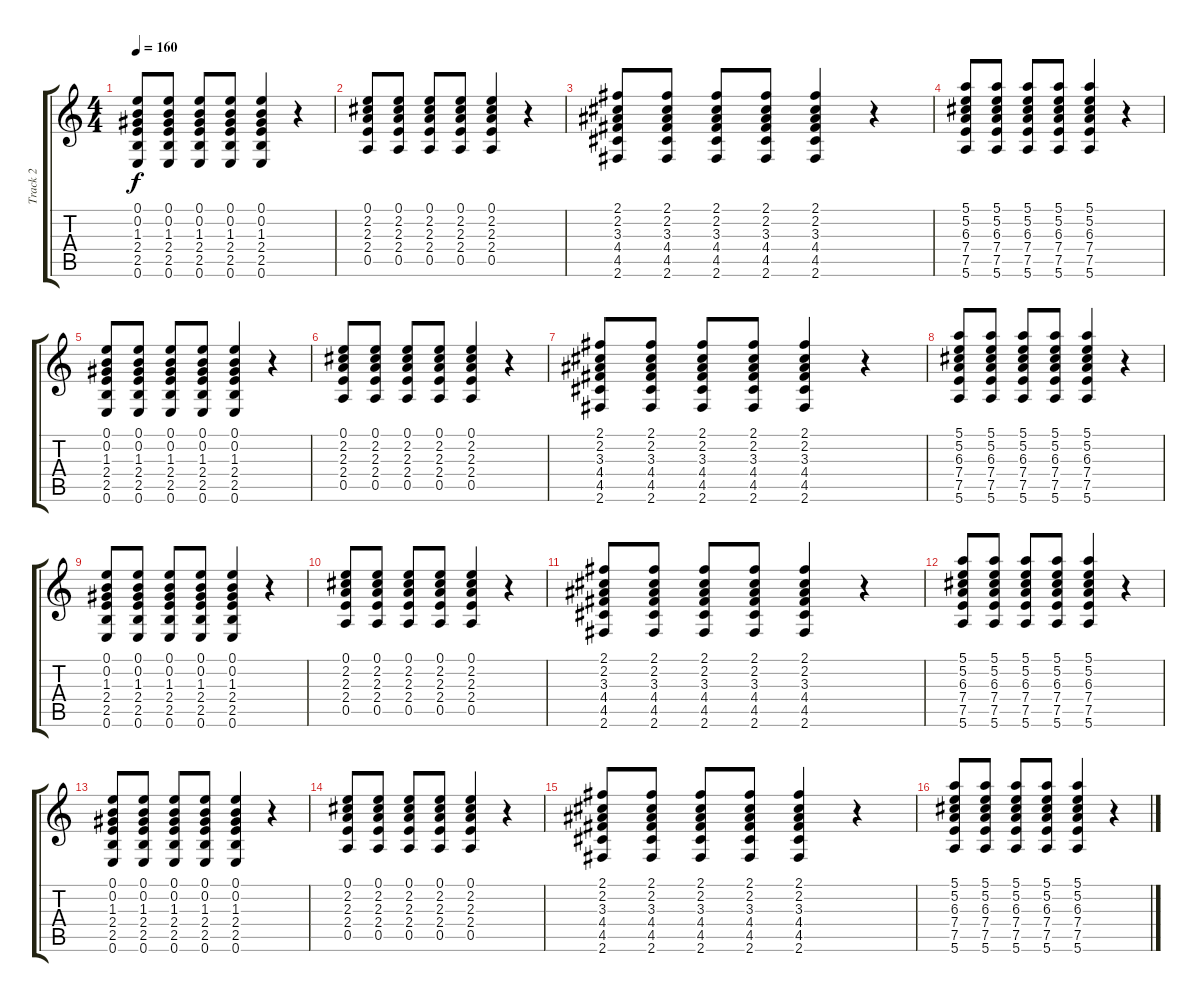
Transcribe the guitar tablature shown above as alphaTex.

\track ("Track 2" "Track 2") {instrument electricguitarjazz}
\staff {score tabs}
\tuning (E4 B3 G3 D3 A2 E2) {hide}
\ts (4 4)
\tempo 160
\clef g2
\ks c
(0.1 0.2 1.3 2.4 2.5 0.6).8{dy f} (0.1 0.2 1.3 2.4 2.5 0.6).8 (0.1 0.2 1.3 2.4 2.5 0.6).8 (0.1 0.2 1.3 2.4 2.5 0.6).8 (0.1 0.2 1.3 2.4 2.5 0.6).4 r.4 |
(0.1 2.2 2.3 2.4 0.5).8 (0.1 2.2 2.3 2.4 0.5).8 (0.1 2.2 2.3 2.4 0.5).8 (0.1 2.2 2.3 2.4 0.5).8 (0.1 2.2 2.3 2.4 0.5).4 r.4 |
(2.1 2.2 3.3 4.4 4.5 2.6).8 (2.1 2.2 3.3 4.4 4.5 2.6).8 (2.1 2.2 3.3 4.4 4.5 2.6).8 (2.1 2.2 3.3 4.4 4.5 2.6).8 (2.1 2.2 3.3 4.4 4.5 2.6).4 r.4 |
(5.1 5.2 6.3 7.4 7.5 5.6).8 (5.1 5.2 6.3 7.4 7.5 5.6).8 (5.1 5.2 6.3 7.4 7.5 5.6).8 (5.1 5.2 6.3 7.4 7.5 5.6).8 (5.1 5.2 6.3 7.4 7.5 5.6).4 r.4 |
(0.1 0.2 1.3 2.4 2.5 0.6).8 (0.1 0.2 1.3 2.4 2.5 0.6).8 (0.1 0.2 1.3 2.4 2.5 0.6).8 (0.1 0.2 1.3 2.4 2.5 0.6).8 (0.1 0.2 1.3 2.4 2.5 0.6).4 r.4 |
(0.1 2.2 2.3 2.4 0.5).8 (0.1 2.2 2.3 2.4 0.5).8 (0.1 2.2 2.3 2.4 0.5).8 (0.1 2.2 2.3 2.4 0.5).8 (0.1 2.2 2.3 2.4 0.5).4 r.4 |
(2.1 2.2 3.3 4.4 4.5 2.6).8 (2.1 2.2 3.3 4.4 4.5 2.6).8 (2.1 2.2 3.3 4.4 4.5 2.6).8 (2.1 2.2 3.3 4.4 4.5 2.6).8 (2.1 2.2 3.3 4.4 4.5 2.6).4 r.4 |
(5.1 5.2 6.3 7.4 7.5 5.6).8 (5.1 5.2 6.3 7.4 7.5 5.6).8 (5.1 5.2 6.3 7.4 7.5 5.6).8 (5.1 5.2 6.3 7.4 7.5 5.6).8 (5.1 5.2 6.3 7.4 7.5 5.6).4 r.4 |
(0.1 0.2 1.3 2.4 2.5 0.6).8 (0.1 0.2 1.3 2.4 2.5 0.6).8 (0.1 0.2 1.3 2.4 2.5 0.6).8 (0.1 0.2 1.3 2.4 2.5 0.6).8 (0.1 0.2 1.3 2.4 2.5 0.6).4 r.4 |
(0.1 2.2 2.3 2.4 0.5).8 (0.1 2.2 2.3 2.4 0.5).8 (0.1 2.2 2.3 2.4 0.5).8 (0.1 2.2 2.3 2.4 0.5).8 (0.1 2.2 2.3 2.4 0.5).4 r.4 |
(2.1 2.2 3.3 4.4 4.5 2.6).8 (2.1 2.2 3.3 4.4 4.5 2.6).8 (2.1 2.2 3.3 4.4 4.5 2.6).8 (2.1 2.2 3.3 4.4 4.5 2.6).8 (2.1 2.2 3.3 4.4 4.5 2.6).4 r.4 |
(5.1 5.2 6.3 7.4 7.5 5.6).8 (5.1 5.2 6.3 7.4 7.5 5.6).8 (5.1 5.2 6.3 7.4 7.5 5.6).8 (5.1 5.2 6.3 7.4 7.5 5.6).8 (5.1 5.2 6.3 7.4 7.5 5.6).4 r.4 |
(0.1 0.2 1.3 2.4 2.5 0.6).8 (0.1 0.2 1.3 2.4 2.5 0.6).8 (0.1 0.2 1.3 2.4 2.5 0.6).8 (0.1 0.2 1.3 2.4 2.5 0.6).8 (0.1 0.2 1.3 2.4 2.5 0.6).4 r.4 |
(0.1 2.2 2.3 2.4 0.5).8 (0.1 2.2 2.3 2.4 0.5).8 (0.1 2.2 2.3 2.4 0.5).8 (0.1 2.2 2.3 2.4 0.5).8 (0.1 2.2 2.3 2.4 0.5).4 r.4 |
(2.1 2.2 3.3 4.4 4.5 2.6).8 (2.1 2.2 3.3 4.4 4.5 2.6).8 (2.1 2.2 3.3 4.4 4.5 2.6).8 (2.1 2.2 3.3 4.4 4.5 2.6).8 (2.1 2.2 3.3 4.4 4.5 2.6).4 r.4 |
(5.1 5.2 6.3 7.4 7.5 5.6).8 (5.1 5.2 6.3 7.4 7.5 5.6).8 (5.1 5.2 6.3 7.4 7.5 5.6).8 (5.1 5.2 6.3 7.4 7.5 5.6).8 (5.1 5.2 6.3 7.4 7.5 5.6).4 r.4
